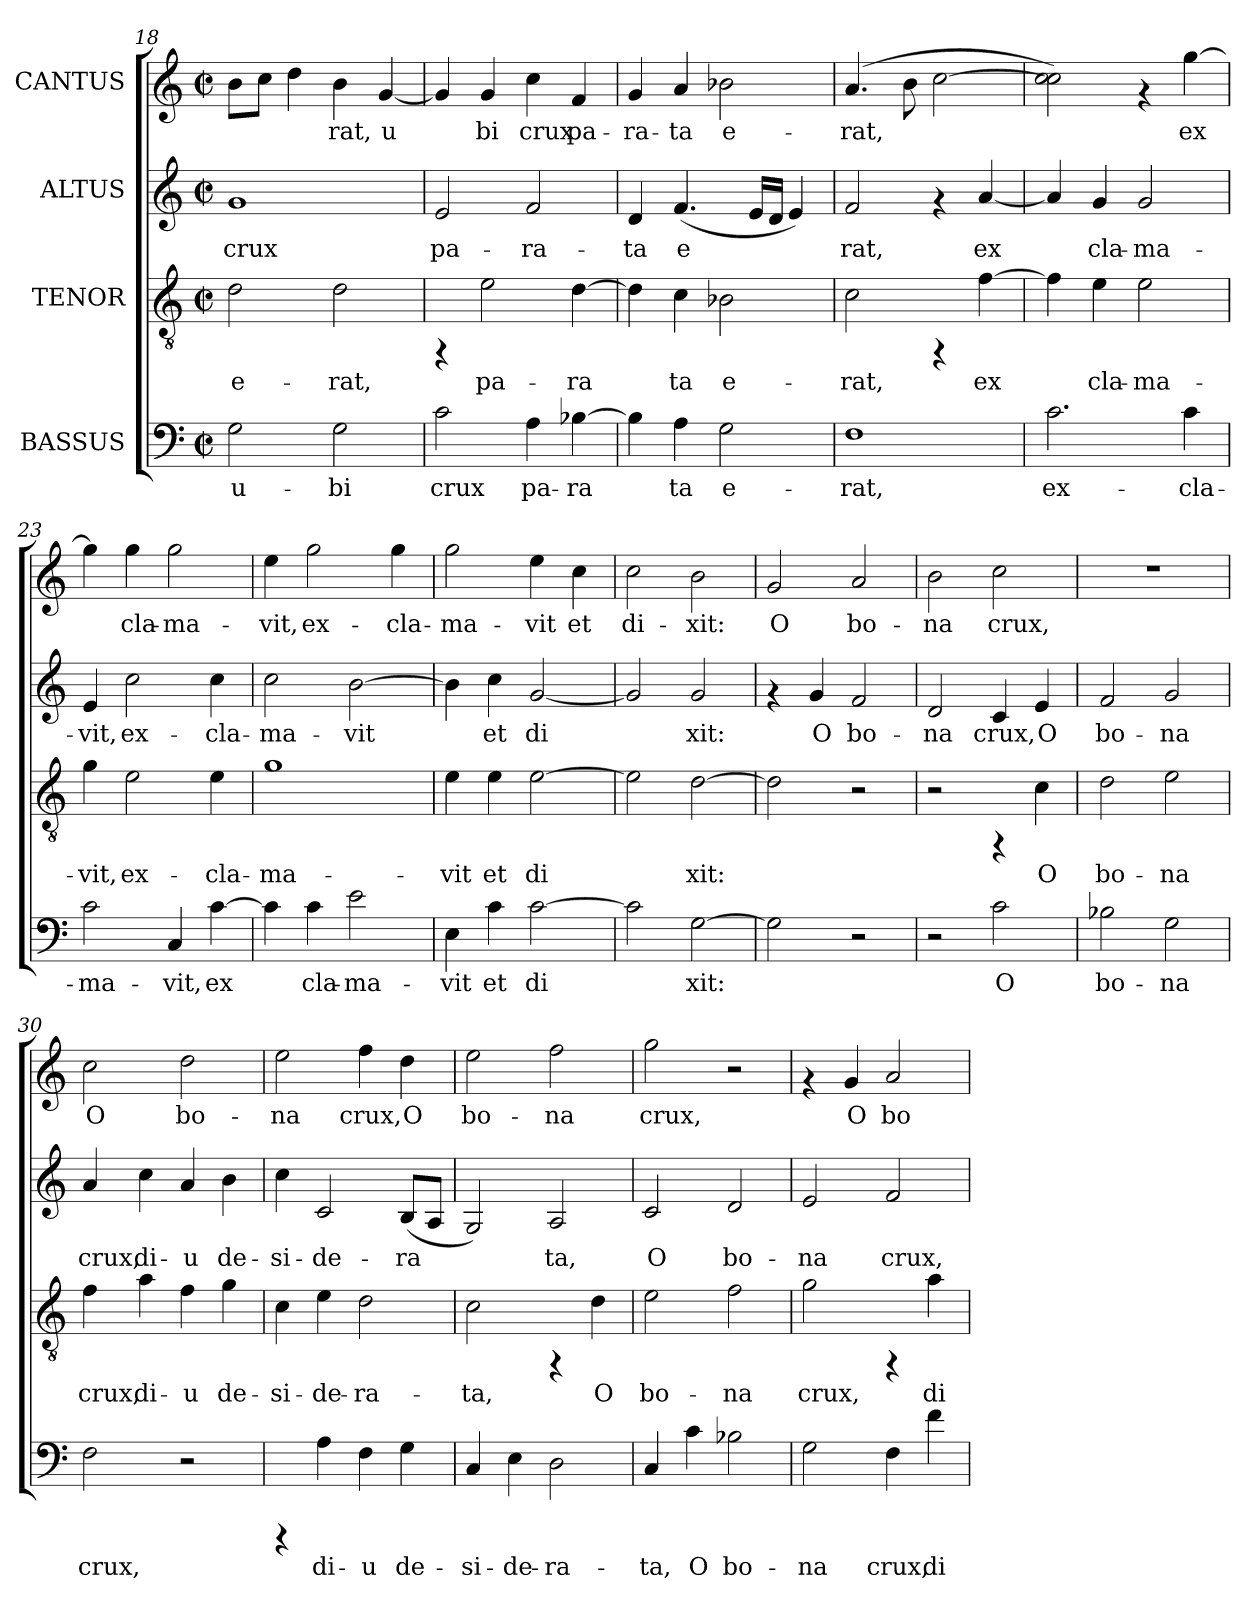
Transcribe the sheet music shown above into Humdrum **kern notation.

**kern	**text	**kern	**text	**kern	**text	**kern	**text
*part4	*part4	*part3	*part3	*part2	*part2	*part1	*part1
*staff4	*staff4	*staff3	*staff3	*staff2	*staff2	*staff1	*staff1
*I"BASSUS	*	*I"TENOR	*	*I"ALTUS	*	*I"CANTUS	*
*clefF4	*	*clefGv2	*	*clefG2	*	*clefG2	*
*k[]	*	*k[]	*	*k[]	*	*k[]	*
*C:	*	*C:	*	*C:	*	*C:	*
*M2/2	*	*M2/2	*	*M2/2	*	*M2/2	*
*met(c|)	*	*met(c|)	*	*met(c|)	*	*met(c|)	*
=18	=18	=18	=18	=18	=18	=18	=18
!	!LO:LY:b:cj	!	!LO:LY:b:cj	!	!LO:LY:b:cj	!	!LO:LY:b:cj
2G\	u-	2d\	e-	1g	crux	8b\L	--
!	!	!	!	!	!	!	!LO:LY:b:cj
.	.	.	.	.	.	8cc\J	--
!	!	!	!	!	!	!	!LO:LY:b:cj
.	.	.	.	.	.	4dd\	--
!	!LO:LY:b:cj	!	!LO:LY:b:cj	!	!	!	!LO:LY:b:cj
2G\	-bi	2d\	-rat,	.	.	4b\	-rat,
!	!	!	!	!	!	!	!LO:LY:b:cj
.	.	.	.	.	.	[<4g/	u-
=19	=19	=19	=19	=19	=19	=19	=19
!	!LO:LY:b:cj	!	!	!	!LO:LY:b:cj	!	!LO:LY:b:cj
2c\	crux	4rFF	.	2e/	pa-	4g/]	--
!	!	!	!LO:LY:b:cj	!	!	!	!LO:LY:b:cj
.	.	2e\	pa-	.	.	4g/	-bi
!	!LO:LY:b:cj	!	!	!	!LO:LY:b:cj	!	!LO:LY:b:cj
4A\	pa-	.	.	2f/	-ra-	4cc\	crux
!	!LO:LY:b:cj	!	!LO:LY:b:cj	!	!	!	!LO:LY:b:cj
[>4B-X\	-ra-	[>4d\	-ra-	.	.	4f/	pa-
=20	=20	=20	=20	=20	=20	=20	=20
!	!LO:LY:b:cj	!	!LO:LY:b:cj	!	!LO:LY:b:cj	!	!LO:LY:b:cj
4B-\]	--	4d\]	--	4d/	-ta	4g/	-ra-
!	!LO:LY:b:cj	!	!LO:LY:b:cj	!	!LO:LY:b:cj	!	!LO:LY:b:cj
4A\	-ta	4c\	-ta	(<4.f/	e-	4a/	-ta
!	!LO:LY:b:cj	!	!LO:LY:b:cj	!	!	!	!LO:LY:b:cj
2G\	e-	2B-X\	e-	.	.	2b-X\	e-
!	!	!	!	!	!LO:LY:b:cj	!	!
.	.	.	.	16e/L	--	.	.
!	!	!	!	!	!LO:LY:b:cj	!	!
.	.	.	.	16d/J	--	.	.
!	!	!	!	!	!LO:LY:b:cj	!	!
.	.	.	.	4e/)	--	.	.
=21	=21	=21	=21	=21	=21	=21	=21
!	!LO:LY:b:cj	!	!LO:LY:b:cj	!	!LO:LY:b:cj	!	!LO:LY:b:cj
1F	-rat,	2c\	-rat,	2f/	-rat,	(>4.a/	-rat,
!	!	!	!	!	!	!	!LO:LY:b:cj
.	.	.	.	.	.	8b\	.
!	!	!	!	!	!	!	!LO:LY:b:cj
.	.	4rFF	.	4rf	.	[<2cc\	.
!	!	!	!LO:LY:b:cj	!	!LO:LY:b:cj	!	!
.	.	[<4f\	ex-	[<4a/	ex-	.	.
!!LO:LB:g=z
=22	=22	=22	=22	=22	=22	=22	=22
!	!LO:LY:b:cj	!	!LO:LY:b:cj	!	!LO:LY:b:cj	!	!LO:LY:b:cj
2.c\	ex-	4f\]	--	4a/]	--	2cc\ 2cc\])	.
!	!	!	!LO:LY:b:cj	!	!LO:LY:b:cj	!	!
.	.	4e\	-cla-	4g/	-cla-	.	.
!	!	!	!LO:LY:b:cj	!	!LO:LY:b:cj	!	!
.	.	2e\	-ma-	2g/	-ma-	4rf	.
!	!LO:LY:b:cj	!	!	!	!	!	!LO:LY:b:cj
4c\	-cla-	.	.	.	.	[>4gg\	ex-
=23	=23	=23	=23	=23	=23	=23	=23
!	!LO:LY:b:cj	!	!LO:LY:b:cj	!	!LO:LY:b:cj	!	!LO:LY:b:cj
2c\	-ma-	4g\	-vit,	4e/	-vit,	4gg\]	--
!	!	!	!LO:LY:b:cj	!	!LO:LY:b:cj	!	!LO:LY:b:cj
.	.	2e\	ex-	2cc\	ex-	4gg\	-cla-
!	!LO:LY:b:cj	!	!	!	!	!	!LO:LY:b:cj
4C/	-vit,	.	.	.	.	2gg\	-ma-
!	!LO:LY:b:cj	!	!LO:LY:b:cj	!	!LO:LY:b:cj	!	!
[>4c\	ex-	4e\	-cla-	4cc\	-cla-	.	.
=24	=24	=24	=24	=24	=24	=24	=24
!	!LO:LY:b:cj	!	!LO:LY:b:cj	!	!LO:LY:b:cj	!	!LO:LY:b:cj
4c\]	--	1g	-ma-	2cc\	-ma-	4ee\	-vit,
!	!LO:LY:b:cj	!	!	!	!	!	!LO:LY:b:cj
4c\	-cla-	.	.	.	.	2gg\	ex-
!	!LO:LY:b:cj	!	!	!	!LO:LY:b:cj	!	!
2e\	-ma-	.	.	[>2b\	-vit	.	.
!	!	!	!	!	!	!	!LO:LY:b:cj
.	.	.	.	.	.	4gg\	-cla-
=25	=25	=25	=25	=25	=25	=25	=25
!	!LO:LY:b:cj	!	!LO:LY:b:cj	!	!LO:LY:b:cj	!	!LO:LY:b:cj
4E\	-vit	4e\	-vit	4b\]	.	2gg\	-ma-
!	!LO:LY:b:cj	!	!LO:LY:b:cj	!	!LO:LY:b:cj	!	!
4c\	et	4e\	et	4cc\	et	.	.
!	!LO:LY:b:cj	!	!LO:LY:b:cj	!	!LO:LY:b:cj	!	!LO:LY:b:cj
[>2c\	di-	[>2e\	di-	[<2g/	di-	4ee\	-vit
!	!	!	!	!	!	!	!LO:LY:b:cj
.	.	.	.	.	.	4cc\	et
=26	=26	=26	=26	=26	=26	=26	=26
!	!LO:LY:b:cj	!	!LO:LY:b:cj	!	!LO:LY:b:cj	!	!LO:LY:b:cj
2c\]	--	2e\]	--	2g/]	--	2cc\	di-
!	!LO:LY:b:cj	!	!LO:LY:b:cj	!	!LO:LY:b:cj	!	!LO:LY:b:cj
[>2G\	-xit:	[>2d\	-xit:	2g/	-xit:	2b\	-xit:
=27	=27	=27	=27	=27	=27	=27	=27
!	!LO:LY:b:cj	!	!LO:LY:b:cj	!	!	!	!LO:LY:b:cj
2G\]	.	2d\]	.	4rf	.	2g/	O
!	!	!	!	!	!LO:LY:b:cj	!	!
.	.	.	.	4g/	O	.	.
!	!	!	!	!	!LO:LY:b:cj	!	!LO:LY:b:cj
2r	.	2r	.	2f/	bo-	2a/	bo-
=28	=28	=28	=28	=28	=28	=28	=28
!	!	!	!	!	!LO:LY:b:cj	!	!LO:LY:b:cj
2r	.	2r	.	2d/	-na	2b\	-na
!	!LO:LY:b:cj	!	!	!	!LO:LY:b:cj	!	!LO:LY:b:cj
2c\	O	4rFF	.	4c/	crux,	2cc\	crux,
!	!	!	!LO:LY:b:cj	!	!LO:LY:b:cj	!	!
.	.	4c\	O	4e/	O	.	.
!!LO:PB:g=z
=29	=29	=29	=29	=29	=29	=29	=29
!	!LO:LY:b:cj	!	!LO:LY:b:cj	!	!LO:LY:b:cj	!	!
2B-X\	bo-	2d\	bo-	2f/	bo-	1r	.
!	!LO:LY:b:cj	!	!LO:LY:b:cj	!	!LO:LY:b:cj	!	!
2G\	-na	2e\	-na	2g/	-na	.	.
=30	=30	=30	=30	=30	=30	=30	=30
!	!LO:LY:b:cj	!	!LO:LY:b:cj	!	!LO:LY:b:cj	!	!LO:LY:b:cj
2F\	crux,	4f\	crux,	4a/	crux,	2cc\	O
!	!	!	!LO:LY:b:cj	!	!LO:LY:b:cj	!	!
.	.	4a\	di-	4cc\	di-	.	.
!	!	!	!LO:LY:b:cj	!	!LO:LY:b:cj	!	!LO:LY:b:cj
2r	.	4f\	-u	4a/	-u	2dd\	bo-
!	!	!	!LO:LY:b:cj	!	!LO:LY:b:cj	!	!
.	.	4g\	de-	4b\	de-	.	.
=31	=31	=31	=31	=31	=31	=31	=31
!	!	!	!LO:LY:b:cj	!	!LO:LY:b:cj	!	!LO:LY:b:cj
4rCCC	.	4c\	-si-	4cc\	-si-	2ee\	-na
!	!LO:LY:b:cj	!	!LO:LY:b:cj	!	!LO:LY:b:cj	!	!
4A\	di-	4e\	-de-	2c/	-de-	.	.
!	!LO:LY:b:cj	!	!LO:LY:b:cj	!	!	!	!LO:LY:b:cj
4F\	-u	2d\	-ra-	.	.	4ff\	crux,
!	!LO:LY:b:cj	!	!	!	!LO:LY:b:cj	!	!LO:LY:b:cj
4G\	de-	.	.	(<8B/L	-ra-	4dd\	O
!	!	!	!	!	!LO:LY:b:cj	!	!
.	.	.	.	8A/J	--	.	.
=32	=32	=32	=32	=32	=32	=32	=32
!	!LO:LY:b:cj	!	!LO:LY:b:cj	!	!LO:LY:b:cj	!	!LO:LY:b:cj
4C/	-si-	2c\	-ta,	2G/)	--	2ee\	bo-
!	!LO:LY:b:cj	!	!	!	!	!	!
4E\	-de-	.	.	.	.	.	.
!	!LO:LY:b:cj	!	!	!	!LO:LY:b:cj	!	!LO:LY:b:cj
2D\	-ra-	4rFF	.	2A/	-ta,	2ff\	-na
!	!	!	!LO:LY:b:cj	!	!	!	!
.	.	4d\	O	.	.	.	.
=33	=33	=33	=33	=33	=33	=33	=33
!	!LO:LY:b:cj	!	!LO:LY:b:cj	!	!LO:LY:b:cj	!	!LO:LY:b:cj
4C/	-ta,	2e\	bo-	2c/	O	2gg\	crux,
!	!LO:LY:b:cj	!	!	!	!	!	!
4c\	O	.	.	.	.	.	.
!	!LO:LY:b:cj	!	!LO:LY:b:cj	!	!LO:LY:b:cj	!	!
2B-X\	bo-	2f\	-na	2d/	bo-	2r	.
=34	=34	=34	=34	=34	=34	=34	=34
!	!LO:LY:b:cj	!	!LO:LY:b:cj	!	!LO:LY:b:cj	!	!
2G\	-na	2g\	crux,	2e/	-na	4rf	.
!	!	!	!	!	!	!	!LO:LY:b:cj
.	.	.	.	.	.	4g/	O
!	!LO:LY:b:cj	!	!	!	!LO:LY:b:cj	!	!LO:LY:b:cj
4F\	crux,	4rFF	.	2f/	crux,	2a/	bo-
!	!LO:LY:b:cj	!	!LO:LY:b:cj	!	!	!	!
4f\	di-	4a\	di-	.	.	.	.
=	=	=	=	=	=	=	=
*-	*-	*-	*-	*-	*-	*-	*-
